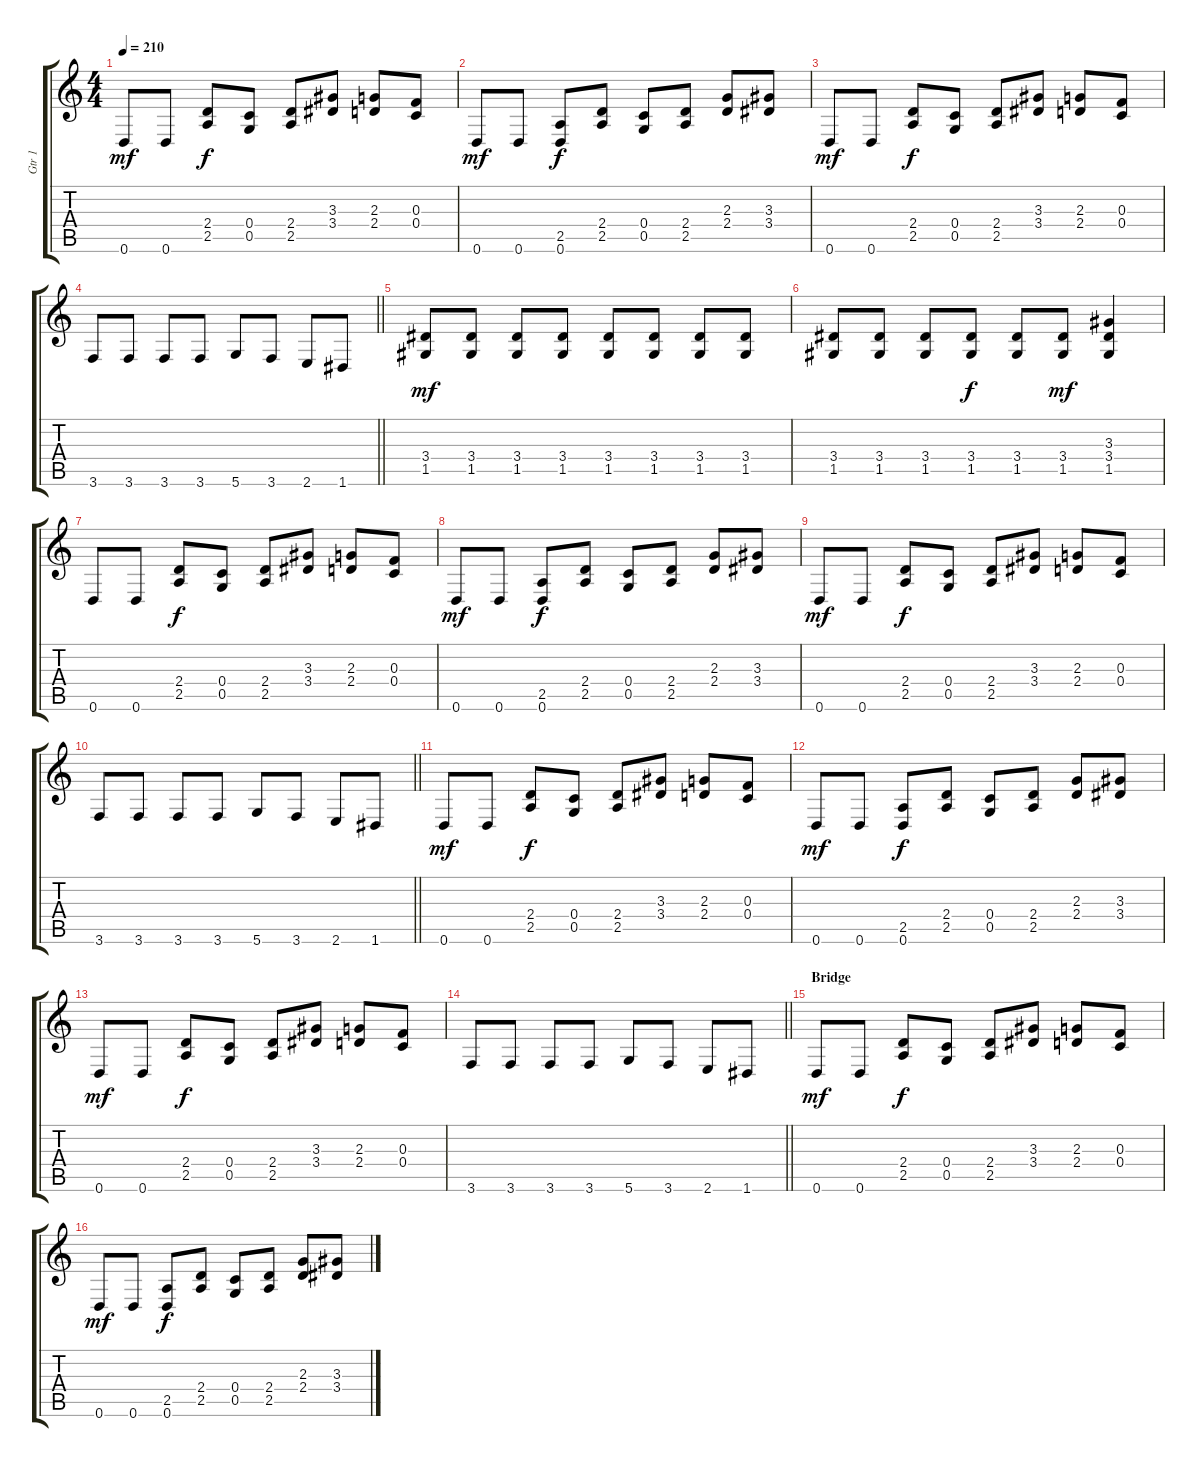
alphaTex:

\track ("Gtr 1" "Gtr 1") {instrument distortionguitar}
\staff {score tabs}
\tuning (D4 A3 F3 C3 G2 D2) {hide}
\ts (4 4)
\tempo 210
\clef g2
\ks c
0.6.8{dy mf} 0.6.8 (2.4 2.5).8{dy f} (0.4 0.5).8 (2.4 2.5).8 (3.3 3.4).8 (2.3 2.4).8 (0.3 0.4).8 |
0.6.8{dy mf} 0.6.8 (2.5 0.6).8{dy f} (2.4 2.5).8 (0.4 0.5).8 (2.4 2.5).8 (2.3 2.4).8 (3.3 3.4).8 |
0.6.8{dy mf} 0.6.8 (2.4 2.5).8{dy f} (0.4 0.5).8 (2.4 2.5).8 (3.3 3.4).8 (2.3 2.4).8 (0.3 0.4).8 |
\barLineRight lightlight
3.6.8 3.6.8 3.6.8 3.6.8 5.6.8 3.6.8 2.6.8 1.6.8 |
(3.4 1.5).8{dy mf} (3.4 1.5).8 (3.4 1.5).8 (3.4 1.5).8 (3.4 1.5).8 (3.4 1.5).8 (3.4 1.5).8 (3.4 1.5).8 |
(3.4 1.5).8 (3.4 1.5).8 (3.4 1.5).8 (3.4 1.5).8{dy f} (3.4 1.5).8 (3.4 1.5).8{dy mf} (3.3 3.4 1.5).4 |
0.6.8 0.6.8 (2.4 2.5).8{dy f} (0.4 0.5).8 (2.4 2.5).8 (3.3 3.4).8 (2.3 2.4).8 (0.3 0.4).8 |
0.6.8{dy mf} 0.6.8 (2.5 0.6).8{dy f} (2.4 2.5).8 (0.4 0.5).8 (2.4 2.5).8 (2.3 2.4).8 (3.3 3.4).8 |
0.6.8{dy mf} 0.6.8 (2.4 2.5).8{dy f} (0.4 0.5).8 (2.4 2.5).8 (3.3 3.4).8 (2.3 2.4).8 (0.3 0.4).8 |
\barLineRight lightlight
3.6.8 3.6.8 3.6.8 3.6.8 5.6.8 3.6.8 2.6.8 1.6.8 |
0.6.8{dy mf} 0.6.8 (2.4 2.5).8{dy f} (0.4 0.5).8 (2.4 2.5).8 (3.3 3.4).8 (2.3 2.4).8 (0.3 0.4).8 |
0.6.8{dy mf} 0.6.8 (2.5 0.6).8{dy f} (2.4 2.5).8 (0.4 0.5).8 (2.4 2.5).8 (2.3 2.4).8 (3.3 3.4).8 |
0.6.8{dy mf} 0.6.8 (2.4 2.5).8{dy f} (0.4 0.5).8 (2.4 2.5).8 (3.3 3.4).8 (2.3 2.4).8 (0.3 0.4).8 |
\barLineRight lightlight
3.6.8 3.6.8 3.6.8 3.6.8 5.6.8 3.6.8 2.6.8 1.6.8 |
\section ("" "Bridge")
0.6.8{dy mf} 0.6.8 (2.4 2.5).8{dy f} (0.4 0.5).8 (2.4 2.5).8 (3.3 3.4).8 (2.3 2.4).8 (0.3 0.4).8 |
0.6.8{dy mf} 0.6.8 (2.5 0.6).8{dy f} (2.4 2.5).8 (0.4 0.5).8 (2.4 2.5).8 (2.3 2.4).8 (3.3 3.4).8
